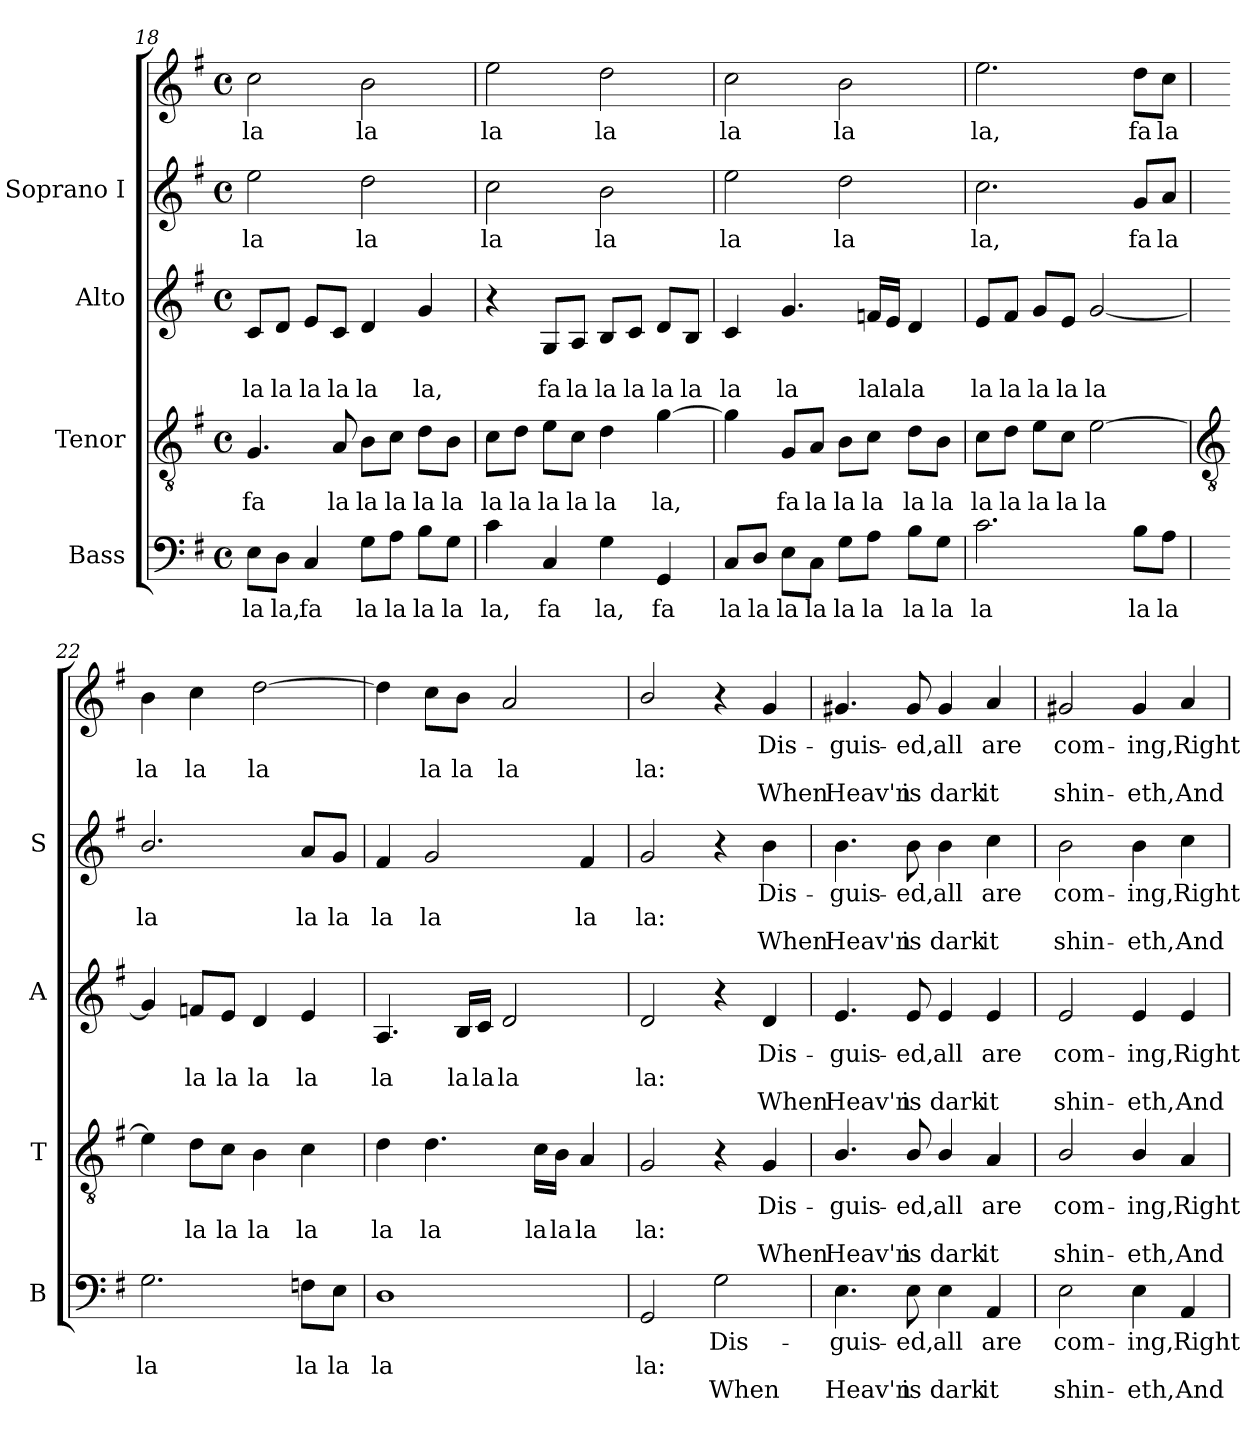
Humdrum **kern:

**kern	**text	**text	**text	**kern	**text	**text	**text	**kern	**text	**text	**text	**kern	**text	**text	**text	**kern	**text	**text	**text
*part4	*part4	*part4	*part4	*part3	*part3	*part3	*part3	*part2	*part2	*part2	*part2	*part1	*part1	*part1	*part1	*part1	*part1	*part1	*part1
*staff5	*staff5	*staff5	*staff5	*staff4	*staff4	*staff4	*staff4	*staff3	*staff3	*staff3	*staff3	*staff2	*staff2	*staff2	*staff2	*staff1	*staff1	*staff1	*staff1
*I"Bass	*	*	*	*I"Tenor	*	*	*	*I"Alto	*	*	*	*I"Soprano I	*	*	*	*	*	*	*
*I'B	*	*	*	*I'T	*	*	*	*I'A	*	*	*	*I'S	*	*	*	*	*	*	*
!!LO:LB:g=z
*clefF4	*	*	*	*clefGv2	*	*	*	*clefG2	*	*	*	*clefG2	*	*	*	*clefG2	*	*	*
*k[f#]	*	*	*	*k[f#]	*	*	*	*k[f#]	*	*	*	*k[f#]	*	*	*	*k[f#]	*	*	*
*G:	*	*	*	*G:	*	*	*	*G:	*	*	*	*G:	*	*	*	*G:	*	*	*
*M4/4	*	*	*	*M4/4	*	*	*	*M4/4	*	*	*	*M4/4	*	*	*	*M4/4	*	*	*
*met(c)	*	*	*	*met(c)	*	*	*	*met(c)	*	*	*	*met(c)	*	*	*	*met(c)	*	*	*
=18	=18	=18	=18	=18	=18	=18	=18	=18	=18	=18	=18	=18	=18	=18	=18	=18	=18	=18	=18
!	!LO:LY:b	!	!	!	!LO:LY:b	!	!	!	!	!LO:LY:b	!	!	!LO:LY:b	!	!	!	!LO:LY:b	!	!
8E\L	la	.	.	4.G	fa	.	.	8c/L	.	la	.	2ee	la	.	.	2cc	la	.	.
!	!LO:LY:b	!	!	!	!	!	!	!	!	!LO:LY:b	!	!	!	!	!	!	!	!	!
8D\J	la,	.	.	.	.	.	.	8d/J	.	la	.	.	.	.	.	.	.	.	.
!	!LO:LY:b	!	!	!	!	!	!	!	!	!LO:LY:b	!	!	!	!	!	!	!	!	!
4C	fa	.	.	.	.	.	.	8e/L	.	la	.	.	.	.	.	.	.	.	.
!	!	!	!	!	!LO:LY:b	!	!	!	!	!LO:LY:b	!	!	!	!	!	!	!	!	!
.	.	.	.	8A	la	.	.	8c/J	.	la	.	.	.	.	.	.	.	.	.
!	!LO:LY:b	!	!	!	!LO:LY:b	!	!	!	!	!LO:LY:b	!	!	!LO:LY:b	!	!	!	!LO:LY:b	!	!
8G\L	la	.	.	8B\L	la	.	.	4d	.	la	.	2dd	la	.	.	2b	la	.	.
!	!LO:LY:b	!	!	!	!LO:LY:b	!	!	!	!	!	!	!	!	!	!	!	!	!	!
8A\J	la	.	.	8c\J	la	.	.	.	.	.	.	.	.	.	.	.	.	.	.
!	!LO:LY:b	!	!	!	!LO:LY:b	!	!	!	!	!LO:LY:b	!	!	!	!	!	!	!	!	!
8B\L	la	.	.	8d\L	la	.	.	4g	.	la,	.	.	.	.	.	.	.	.	.
!	!LO:LY:b	!	!	!	!LO:LY:b	!	!	!	!	!	!	!	!	!	!	!	!	!	!
8G\J	la	.	.	8B\J	la	.	.	.	.	.	.	.	.	.	.	.	.	.	.
=19	=19	=19	=19	=19	=19	=19	=19	=19	=19	=19	=19	=19	=19	=19	=19	=19	=19	=19	=19
!	!LO:LY:b	!	!	!	!LO:LY:b	!	!	!	!	!	!	!	!LO:LY:b	!	!	!	!LO:LY:b	!	!
4c	la,	.	.	8c\L	la	.	.	4r	.	.	.	2cc	la	.	.	2ee	la	.	.
!	!	!	!	!	!LO:LY:b	!	!	!	!	!	!	!	!	!	!	!	!	!	!
.	.	.	.	8d\J	la	.	.	.	.	.	.	.	.	.	.	.	.	.	.
!	!LO:LY:b	!	!	!	!LO:LY:b	!	!	!	!	!LO:LY:b	!	!	!	!	!	!	!	!	!
4C	fa	.	.	8e\L	la	.	.	8G/L	.	fa	.	.	.	.	.	.	.	.	.
!	!	!	!	!	!LO:LY:b	!	!	!	!	!LO:LY:b	!	!	!	!	!	!	!	!	!
.	.	.	.	8c\J	la	.	.	8A/J	.	la	.	.	.	.	.	.	.	.	.
!	!LO:LY:b	!	!	!	!LO:LY:b	!	!	!	!	!LO:LY:b	!	!	!LO:LY:b	!	!	!	!LO:LY:b	!	!
4G	la,	.	.	4d	la	.	.	8B/L	.	la	.	2b	la	.	.	2dd	la	.	.
!	!	!	!	!	!	!	!	!	!	!LO:LY:b	!	!	!	!	!	!	!	!	!
.	.	.	.	.	.	.	.	8c/J	.	la	.	.	.	.	.	.	.	.	.
!	!LO:LY:b	!	!	!	!LO:LY:b	!	!	!	!	!LO:LY:b	!	!	!	!	!	!	!	!	!
4GG	fa	.	.	[4g	la,	.	.	8d/L	.	la	.	.	.	.	.	.	.	.	.
!	!	!	!	!	!	!	!	!	!	!LO:LY:b	!	!	!	!	!	!	!	!	!
.	.	.	.	.	.	.	.	8B/J	.	la	.	.	.	.	.	.	.	.	.
=20	=20	=20	=20	=20	=20	=20	=20	=20	=20	=20	=20	=20	=20	=20	=20	=20	=20	=20	=20
!	!LO:LY:b	!	!	!	!	!	!	!	!	!LO:LY:b	!	!	!LO:LY:b	!	!	!	!LO:LY:b	!	!
8C/L	la	.	.	4g]	.	.	.	4c	.	la	.	2ee	la	.	.	2cc	la	.	.
!	!LO:LY:b	!	!	!	!	!	!	!	!	!	!	!	!	!	!	!	!	!	!
8D/J	la	.	.	.	.	.	.	.	.	.	.	.	.	.	.	.	.	.	.
!	!LO:LY:b	!	!	!	!LO:LY:b	!	!	!	!	!LO:LY:b	!	!	!	!	!	!	!	!	!
8E\L	la	.	.	8G/L	fa	.	.	4.g	.	la	.	.	.	.	.	.	.	.	.
!	!LO:LY:b	!	!	!	!LO:LY:b	!	!	!	!	!	!	!	!	!	!	!	!	!	!
8C\J	la	.	.	8A/J	la	.	.	.	.	.	.	.	.	.	.	.	.	.	.
!	!LO:LY:b	!	!	!	!LO:LY:b	!	!	!	!	!	!	!	!LO:LY:b	!	!	!	!LO:LY:b	!	!
8G\L	la	.	.	8B\L	la	.	.	.	.	.	.	2dd	la	.	.	2b	la	.	.
!	!LO:LY:b	!	!	!	!LO:LY:b	!	!	!	!	!LO:LY:b	!	!	!	!	!	!	!	!	!
8A\J	la	.	.	8c\J	la	.	.	16fn/LL	.	la	.	.	.	.	.	.	.	.	.
!	!	!	!	!	!	!	!	!	!	!LO:LY:b	!	!	!	!	!	!	!	!	!
.	.	.	.	.	.	.	.	16e/JJ	.	la	.	.	.	.	.	.	.	.	.
!	!LO:LY:b	!	!	!	!LO:LY:b	!	!	!	!	!LO:LY:b	!	!	!	!	!	!	!	!	!
8B\L	la	.	.	8d\L	la	.	.	4d	.	la	.	.	.	.	.	.	.	.	.
!	!LO:LY:b	!	!	!	!LO:LY:b	!	!	!	!	!	!	!	!	!	!	!	!	!	!
8G\J	la	.	.	8B\J	la	.	.	.	.	.	.	.	.	.	.	.	.	.	.
=21	=21	=21	=21	=21	=21	=21	=21	=21	=21	=21	=21	=21	=21	=21	=21	=21	=21	=21	=21
!	!LO:LY:b	!	!	!	!LO:LY:b	!	!	!	!	!LO:LY:b	!	!	!LO:LY:b	!	!	!	!LO:LY:b	!	!
2.c	la	.	.	8c\L	la	.	.	8e/L	.	la	.	2.cc	la,	.	.	2.ee	la,	.	.
!	!	!	!	!	!LO:LY:b	!	!	!	!	!LO:LY:b	!	!	!	!	!	!	!	!	!
.	.	.	.	8d\J	la	.	.	8f#/J	.	la	.	.	.	.	.	.	.	.	.
!	!	!	!	!	!LO:LY:b	!	!	!	!	!LO:LY:b	!	!	!	!	!	!	!	!	!
.	.	.	.	8e\L	la	.	.	8g/L	.	la	.	.	.	.	.	.	.	.	.
!	!	!	!	!	!LO:LY:b	!	!	!	!	!LO:LY:b	!	!	!	!	!	!	!	!	!
.	.	.	.	8c\J	la	.	.	8e/J	.	la	.	.	.	.	.	.	.	.	.
!	!	!	!	!	!LO:LY:b	!	!	!	!	!LO:LY:b	!	!	!	!	!	!	!	!	!
.	.	.	.	[2e	la	.	.	[2g	.	la	.	.	.	.	.	.	.	.	.
!	!LO:LY:b	!	!	!	!	!	!	!	!	!	!	!	!LO:LY:b	!	!	!	!LO:LY:b	!	!
8B\L	la	.	.	.	.	.	.	.	.	.	.	8g/L	fa	.	.	8dd\L	fa	.	.
!	!LO:LY:b	!	!	!	!	!	!	!	!	!	!	!	!LO:LY:b	!	!	!	!LO:LY:b	!	!
8A\J	la	.	.	.	.	.	.	.	.	.	.	8a/J	la	.	.	8cc\J	la	.	.
!!LO:LB:g=z
=22	=22	=22	=22	=22	=22	=22	=22	=22	=22	=22	=22	=22	=22	=22	=22	=22	=22	=22	=22
*	*	*	*	*clefGv2	*	*	*	*	*	*	*	*	*	*	*	*	*	*	*
!	!	!LO:LY:b	!	!	!	!	!	!	!	!	!	!	!	!LO:LY:b	!	!	!	!LO:LY:b	!
2.G	.	la	.	4e]	.	.	.	4g]	.	.	.	2.b/	.	la	.	4b	.	la	.
!	!	!	!	!	!	!LO:LY:b	!	!	!	!LO:LY:b	!	!	!	!	!	!	!	!LO:LY:b	!
.	.	.	.	8d\L	.	la	.	8fn/L	.	la	.	.	.	.	.	4cc	.	la	.
!	!	!	!	!	!	!LO:LY:b	!	!	!	!LO:LY:b	!	!	!	!	!	!	!	!	!
.	.	.	.	8c\J	.	la	.	8e/J	.	la	.	.	.	.	.	.	.	.	.
!	!	!	!	!	!	!LO:LY:b	!	!	!	!LO:LY:b	!	!	!	!	!	!	!	!LO:LY:b	!
.	.	.	.	4B	.	la	.	4d	.	la	.	.	.	.	.	[2dd	.	la	.
!	!	!LO:LY:b	!	!	!	!LO:LY:b	!	!	!	!LO:LY:b	!	!	!	!LO:LY:b	!	!	!	!	!
8Fn\L	.	la	.	4c	.	la	.	4e	.	la	.	8a/L	.	la	.	.	.	.	.
!	!	!LO:LY:b	!	!	!	!	!	!	!	!	!	!	!	!LO:LY:b	!	!	!	!	!
8E\J	.	la	.	.	.	.	.	.	.	.	.	8g/J	.	la	.	.	.	.	.
=23	=23	=23	=23	=23	=23	=23	=23	=23	=23	=23	=23	=23	=23	=23	=23	=23	=23	=23	=23
!	!	!LO:LY:b	!	!	!	!LO:LY:b	!	!	!	!LO:LY:b	!	!	!	!LO:LY:b	!	!	!	!	!
1D	.	la	.	4d	.	la	.	4.A	.	la	.	4f#	.	la	.	4dd]	.	.	.
!	!	!	!	!	!	!LO:LY:b	!	!	!	!	!	!	!	!LO:LY:b	!	!	!	!LO:LY:b	!
.	.	.	.	4.d	.	la	.	.	.	.	.	2g	.	la	.	8cc\L	.	la	.
!	!	!	!	!	!	!	!	!	!	!LO:LY:b	!	!	!	!	!	!	!	!LO:LY:b	!
.	.	.	.	.	.	.	.	16B/LL	.	la	.	.	.	.	.	8b\J	.	la	.
!	!	!	!	!	!	!	!	!	!	!LO:LY:b	!	!	!	!	!	!	!	!	!
.	.	.	.	.	.	.	.	16c/JJ	.	la	.	.	.	.	.	.	.	.	.
!	!	!	!	!	!	!	!	!	!	!LO:LY:b	!	!	!	!	!	!	!	!LO:LY:b	!
.	.	.	.	.	.	.	.	2d	.	la	.	.	.	.	.	2a	.	la	.
!	!	!	!	!	!	!LO:LY:b	!	!	!	!	!	!	!	!	!	!	!	!	!
.	.	.	.	16c\LL	.	la	.	.	.	.	.	.	.	.	.	.	.	.	.
!	!	!	!	!	!	!LO:LY:b	!	!	!	!	!	!	!	!	!	!	!	!	!
.	.	.	.	16B\JJ	.	la	.	.	.	.	.	.	.	.	.	.	.	.	.
!	!	!	!	!	!	!LO:LY:b	!	!	!	!	!	!	!	!LO:LY:b	!	!	!	!	!
.	.	.	.	4A	.	la	.	.	.	.	.	4f#	.	la	.	.	.	.	.
=24	=24	=24	=24	=24	=24	=24	=24	=24	=24	=24	=24	=24	=24	=24	=24	=24	=24	=24	=24
!	!	!LO:LY:b	!	!	!	!LO:LY:b	!	!	!	!LO:LY:b	!	!	!	!LO:LY:b	!	!	!	!LO:LY:b	!
2GG	.	la:	.	2G	.	la:	.	2d	.	la:	.	2g	.	la:	.	2b/	.	la:	.
!	!LO:LY:b	!	!LO:LY:b	!	!	!	!	!	!	!	!	!	!	!	!	!	!	!	!
2G	Dis-	.	-When	4r	.	.	.	4r	.	.	.	4r	.	.	.	4r	.	.	.
!	!	!	!	!	!LO:LY:b	!	!LO:LY:b	!	!LO:LY:b	!	!LO:LY:b	!	!LO:LY:b	!	!LO:LY:b	!	!LO:LY:b	!	!LO:LY:b
.	.	.	.	4G	Dis-	.	-When	4d	Dis-	.	-When	4b	Dis-	.	-When	4g	Dis-	.	-When
=25	=25	=25	=25	=25	=25	=25	=25	=25	=25	=25	=25	=25	=25	=25	=25	=25	=25	=25	=25
!	!LO:LY:b	!	!LO:LY:b	!	!LO:LY:b	!	!LO:LY:b	!	!LO:LY:b	!	!LO:LY:b	!	!LO:LY:b	!	!LO:LY:b	!	!LO:LY:b	!	!LO:LY:b
4.E	guis-	.	-Heav'n	4.B/	guis-	.	-Heav'n	4.e	guis-	.	-Heav'n	4.b	guis-	.	-Heav'n	4.g#X	guis-	.	-Heav'n
!	!LO:LY:b	!	!LO:LY:b	!	!LO:LY:b	!	!LO:LY:b	!	!LO:LY:b	!	!LO:LY:b	!	!LO:LY:b	!	!LO:LY:b	!	!LO:LY:b	!	!LO:LY:b
8E	ed,	.	is	8B/	ed,	.	is	8e	ed,	.	is	8b	ed,	.	is	8g#	ed,	.	is
!	!LO:LY:b	!	!LO:LY:b	!	!LO:LY:b	!	!LO:LY:b	!	!LO:LY:b	!	!LO:LY:b	!	!LO:LY:b	!	!LO:LY:b	!	!LO:LY:b	!	!LO:LY:b
4E	all	.	dark	4B/	all	.	dark	4e	all	.	dark	4b	all	.	dark	4g#	all	.	dark
!	!LO:LY:b	!	!LO:LY:b	!	!LO:LY:b	!	!LO:LY:b	!	!LO:LY:b	!	!LO:LY:b	!	!LO:LY:b	!	!LO:LY:b	!	!LO:LY:b	!	!LO:LY:b
4AA	are	.	it	4A	are	.	it	4e	are	.	it	4cc	are	.	it	4a	are	.	it
=26	=26	=26	=26	=26	=26	=26	=26	=26	=26	=26	=26	=26	=26	=26	=26	=26	=26	=26	=26
!	!LO:LY:b	!	!LO:LY:b	!	!LO:LY:b	!	!LO:LY:b	!	!LO:LY:b	!	!LO:LY:b	!	!LO:LY:b	!	!LO:LY:b	!	!LO:LY:b	!	!LO:LY:b
2E	com-	.	-shin-	2B/	com-	.	-shin-	2e	com-	.	-shin-	2b	com-	.	-shin-	2g#X	com-	.	-shin-
!	!LO:LY:b	!	!LO:LY:b	!	!LO:LY:b	!	!LO:LY:b	!	!LO:LY:b	!	!LO:LY:b	!	!LO:LY:b	!	!LO:LY:b	!	!LO:LY:b	!	!LO:LY:b
4E	-ing,	.	eth,	4B/	-ing,	.	eth,	4e	-ing,	.	eth,	4b	-ing,	.	eth,	4g#	-ing,	.	eth,
!	!LO:LY:b	!	!LO:LY:b	!	!LO:LY:b	!	!LO:LY:b	!	!LO:LY:b	!	!LO:LY:b	!	!LO:LY:b	!	!LO:LY:b	!	!LO:LY:b	!	!LO:LY:b
4AA	Right	.	And	4A	Right	.	And	4e	Right	.	And	4cc	Right	.	And	4a	Right	.	And
=	=	=	=	=	=	=	=	=	=	=	=	=	=	=	=	=	=	=	=
*-	*-	*-	*-	*-	*-	*-	*-	*-	*-	*-	*-	*-	*-	*-	*-	*-	*-	*-	*-
